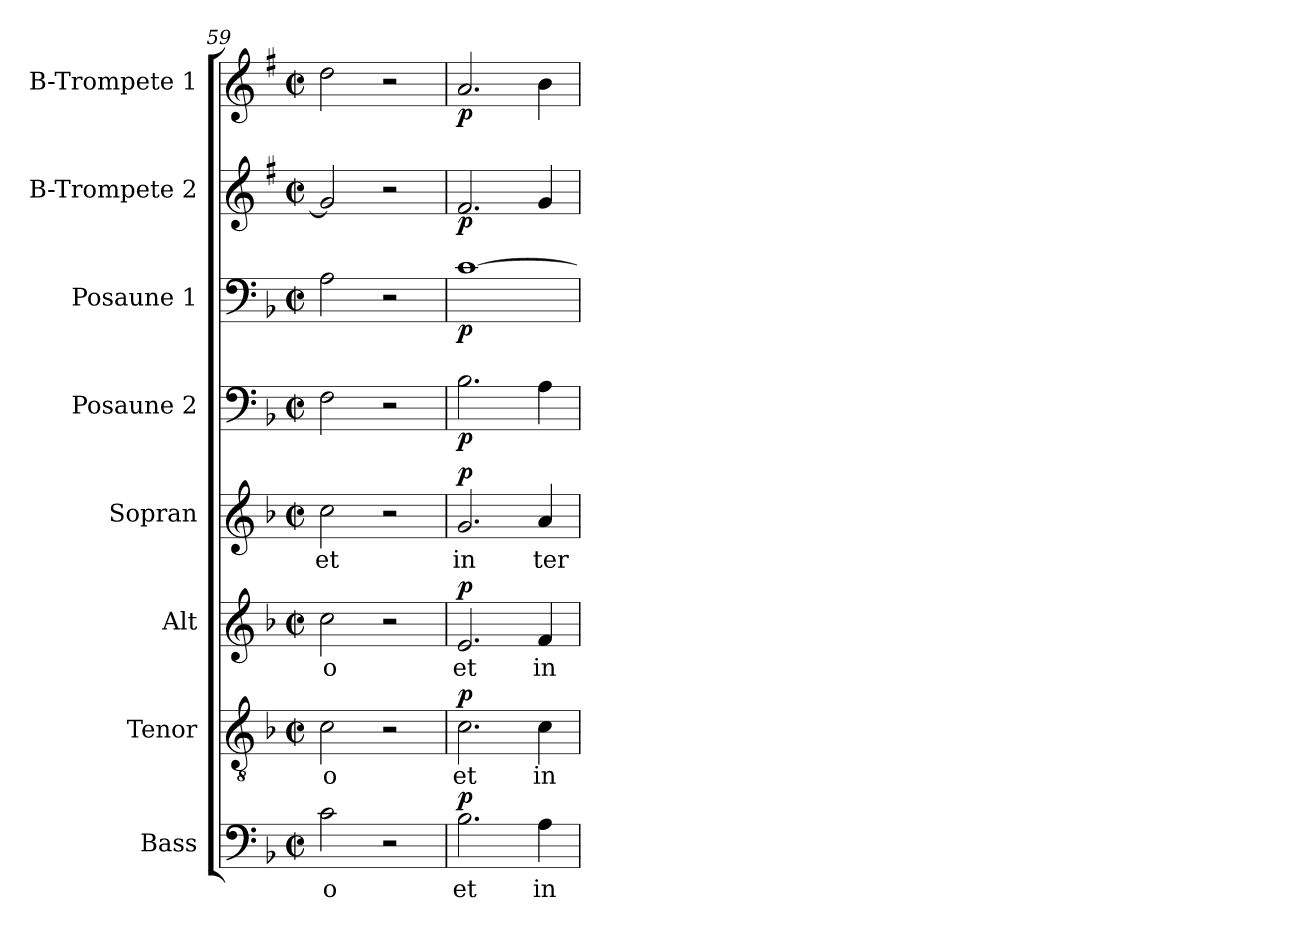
**kern	**text	**dynam	**kern	**text	**dynam	**kern	**text	**dynam	**kern	**text	**dynam	**kern	**dynam	**kern	**dynam	**kern	**dynam	**kern	**dynam
*part8	*part8	*part8	*part7	*part7	*part7	*part6	*part6	*part6	*part5	*part5	*part5	*part4	*part4	*part3	*part3	*part2	*part2	*part1	*part1
*staff8	*staff8	*staff8	*staff7	*staff7	*staff7	*staff6	*staff6	*staff6	*staff5	*staff5	*staff5	*staff4	*staff4	*staff3	*staff3	*staff2	*staff2	*staff1	*staff1
*I"Bass	*	*	*I"Tenor	*	*	*I"Alt	*	*	*I"Sopran	*	*	*I"Posaune 2	*	*I"Posaune 1	*	*I"B-Trompete 2	*	*I"B-Trompete 1	*
*I'B.	*	*	*I'T.	*	*	*I'A.	*	*	*I'S.	*	*	*I'Pos. 2	*	*I'Pos. 1	*	*I'B Trp. 2	*	*I'B Trp. 1	*
*clefF4	*	*	*clefGv2	*	*	*clefG2	*	*	*clefG2	*	*	*clefF4	*	*clefF4	*	*clefG2	*	*clefG2	*
*	*	*	*	*	*	*	*	*	*	*	*	*	*	*	*	*ITrd1c2	*	*ITrd1c2	*
*k[b-]	*	*	*k[b-]	*	*	*k[b-]	*	*	*k[b-]	*	*	*k[b-]	*	*k[b-]	*	*k[b-]	*	*k[b-]	*
*F:	*	*	*F:	*	*	*F:	*	*	*F:	*	*	*F:	*	*F:	*	*F:	*	*F:	*
*M2/2	*	*	*M2/2	*	*	*M2/2	*	*	*M2/2	*	*	*M2/2	*	*M2/2	*	*M2/2	*	*M2/2	*
*met(c|)	*	*	*met(c|)	*	*	*met(c|)	*	*	*met(c|)	*	*	*met(c|)	*	*met(c|)	*	*met(c|)	*	*met(c|)	*
=59	=59	=59	=59	=59	=59	=59	=59	=59	=59	=59	=59	=59	=59	=59	=59	=59	=59	=59	=59
!	!LO:LY:b	!	!	!LO:LY:b	!	!	!LO:LY:b	!	!	!LO:LY:b	!	!	!	!	!	!	!	!	!
2c\	-o	.	2c\	-o	.	2cc\	-o	.	2cc\	et	.	2F\	.	2A\	.	2f/]	.	2cc\	.
2r	.	.	2r	.	.	2r	.	.	2r	.	.	2r	.	2r	.	2rcc	.	2rcc	.
=60	=60	=60	=60	=60	=60	=60	=60	=60	=60	=60	=60	=60	=60	=60	=60	=60	=60	=60	=60
!	!LO:LY:b	!LO:DY:a	!	!LO:LY:b	!LO:DY:a	!	!LO:LY:b	!LO:DY:a	!	!LO:LY:b	!LO:DY:a	!	!LO:DY:b	!	!LO:DY:b	!	!LO:DY:b	!	!LO:DY:b
2.B-\	et	p	2.c\	et	p	2.e/	et	p	2.g/	in	p	2.B-\	p	[1c	p	2.e/	p	2.g/	p
!	!LO:LY:b	!	!	!LO:LY:b	!	!	!LO:LY:b	!	!	!LO:LY:b	!	!	!	!	!	!	!	!	!
4A\	in	.	4c\	in	.	4f/	in	.	4a/	ter-	.	4A\	.	.	.	4f/	.	4a\	.
=	=	=	=	=	=	=	=	=	=	=	=	=	=	=	=	=	=	=	=
*-	*-	*-	*-	*-	*-	*-	*-	*-	*-	*-	*-	*-	*-	*-	*-	*-	*-	*-	*-
